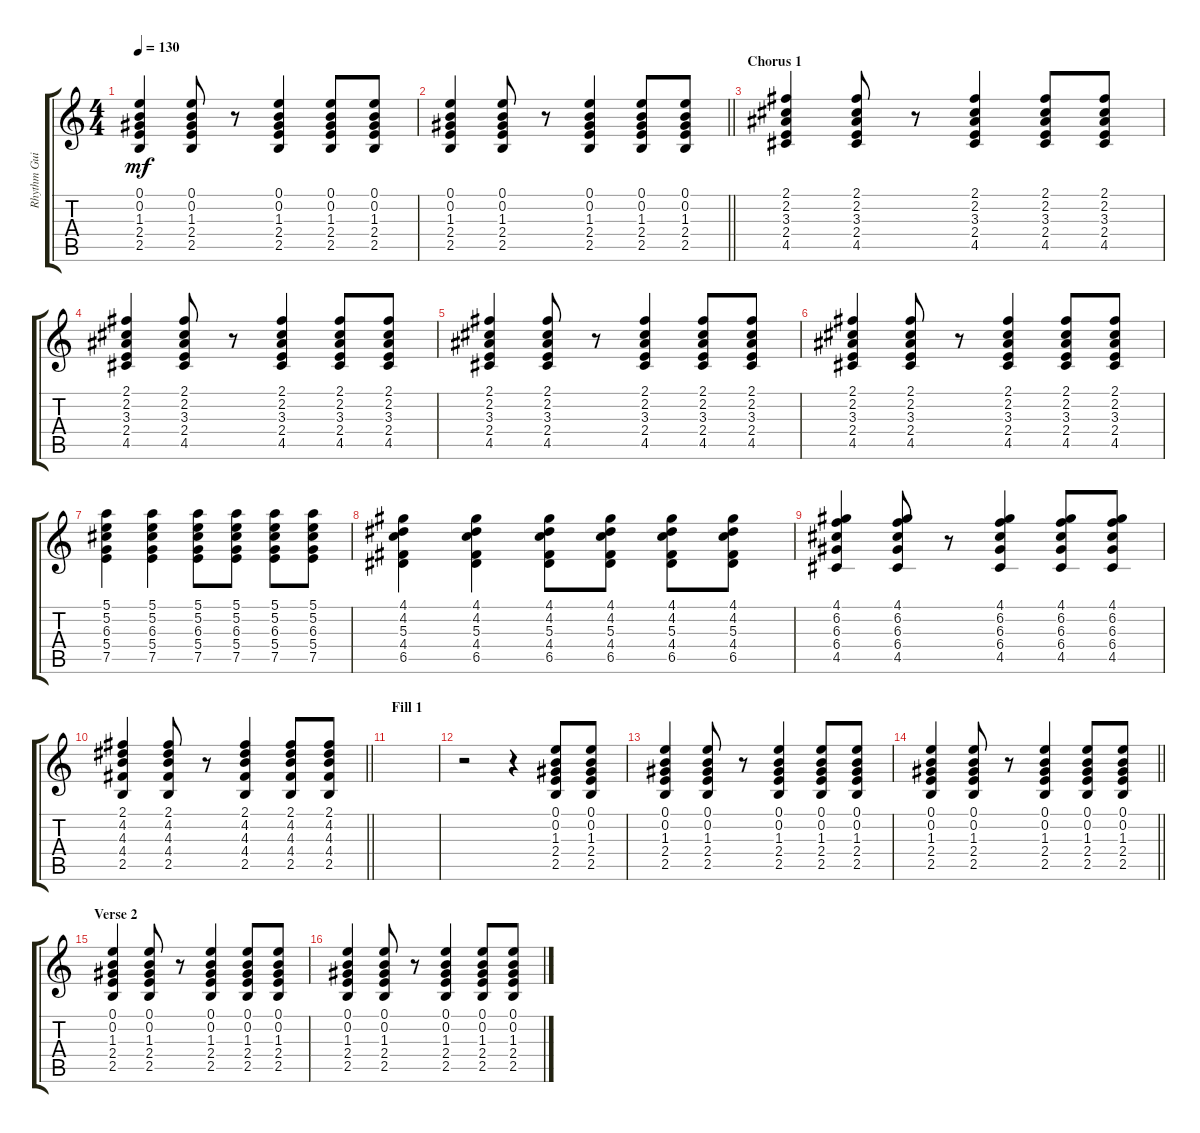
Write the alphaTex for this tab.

\track ("Rhythm Guitar" "Rhythm Gui") {solo instrument electricguitarclean}
\staff {score tabs}
\tuning (E4 B3 G3 D3 A2 E2) {hide}
\ts (4 4)
\tempo 130
\clef g2
\ks c
(0.1 0.2 1.3 2.4 2.5).4{dy mf} (0.1 0.2 1.3 2.4 2.5).8 r.8 (0.1 0.2 1.3 2.4 2.5).4 (0.1 0.2 1.3 2.4 2.5).8 (0.1 0.2 1.3 2.4 2.5).8 |
\barLineRight lightlight
(0.1 0.2 1.3 2.4 2.5).4 (0.1 0.2 1.3 2.4 2.5).8 r.8 (0.1 0.2 1.3 2.4 2.5).4 (0.1 0.2 1.3 2.4 2.5).8 (0.1 0.2 1.3 2.4 2.5).8 |
\section ("" "Chorus 1")
(2.1 2.2 3.3 2.4 4.5).4 (2.1 2.2 3.3 2.4 4.5).8 r.8 (2.1 2.2 3.3 2.4 4.5).4 (2.1 2.2 3.3 2.4 4.5).8 (2.1 2.2 3.3 2.4 4.5).8 |
(2.1 2.2 3.3 2.4 4.5).4 (2.1 2.2 3.3 2.4 4.5).8 r.8 (2.1 2.2 3.3 2.4 4.5).4 (2.1 2.2 3.3 2.4 4.5).8 (2.1 2.2 3.3 2.4 4.5).8 |
(2.1 2.2 3.3 2.4 4.5).4 (2.1 2.2 3.3 2.4 4.5).8 r.8 (2.1 2.2 3.3 2.4 4.5).4 (2.1 2.2 3.3 2.4 4.5).8 (2.1 2.2 3.3 2.4 4.5).8 |
(2.1 2.2 3.3 2.4 4.5).4 (2.1 2.2 3.3 2.4 4.5).8 r.8 (2.1 2.2 3.3 2.4 4.5).4 (2.1 2.2 3.3 2.4 4.5).8 (2.1 2.2 3.3 2.4 4.5).8 |
(5.1 5.2 6.3 5.4 7.5).4 (5.1 5.2 6.3 5.4 7.5).4 (5.1 5.2 6.3 5.4 7.5).8 (5.1 5.2 6.3 5.4 7.5).8 (5.1 5.2 6.3 5.4 7.5).8 (5.1 5.2 6.3 5.4 7.5).8 |
(4.1 4.2 5.3 4.4 6.5).4 (4.1 4.2 5.3 4.4 6.5).4 (4.1 4.2 5.3 4.4 6.5).8 (4.1 4.2 5.3 4.4 6.5).8 (4.1 4.2 5.3 4.4 6.5).8 (4.1 4.2 5.3 4.4 6.5).8 |
(4.1 6.2 6.3 6.4 4.5).4 (4.1 6.2 6.3 6.4 4.5).8 r.8 (4.1 6.2 6.3 6.4 4.5).4 (4.1 6.2 6.3 6.4 4.5).8 (4.1 6.2 6.3 6.4 4.5).8 |
\barLineRight lightlight
(2.1 4.2 4.3 4.4 2.5).4 (2.1 4.2 4.3 4.4 2.5).8 r.8 (2.1 4.2 4.3 4.4 2.5).4 (2.1 4.2 4.3 4.4 2.5).8 (2.1 4.2 4.3 4.4 2.5).8 |
\section ("" "Fill 1")
|
r.2 r.4 (0.1 0.2 1.3 2.4 2.5).8 (0.1 0.2 1.3 2.4 2.5).8 |
(0.1 0.2 1.3 2.4 2.5).4 (0.1 0.2 1.3 2.4 2.5).8 r.8 (0.1 0.2 1.3 2.4 2.5).4 (0.1 0.2 1.3 2.4 2.5).8 (0.1 0.2 1.3 2.4 2.5).8 |
\barLineRight lightlight
(0.1 0.2 1.3 2.4 2.5).4 (0.1 0.2 1.3 2.4 2.5).8 r.8 (0.1 0.2 1.3 2.4 2.5).4 (0.1 0.2 1.3 2.4 2.5).8 (0.1 0.2 1.3 2.4 2.5).8 |
\section ("" "Verse 2")
(0.1 0.2 1.3 2.4 2.5).4 (0.1 0.2 1.3 2.4 2.5).8 r.8 (0.1 0.2 1.3 2.4 2.5).4 (0.1 0.2 1.3 2.4 2.5).8 (0.1 0.2 1.3 2.4 2.5).8 |
(0.1 0.2 1.3 2.4 2.5).4 (0.1 0.2 1.3 2.4 2.5).8 r.8 (0.1 0.2 1.3 2.4 2.5).4 (0.1 0.2 1.3 2.4 2.5).8 (0.1 0.2 1.3 2.4 2.5).8
